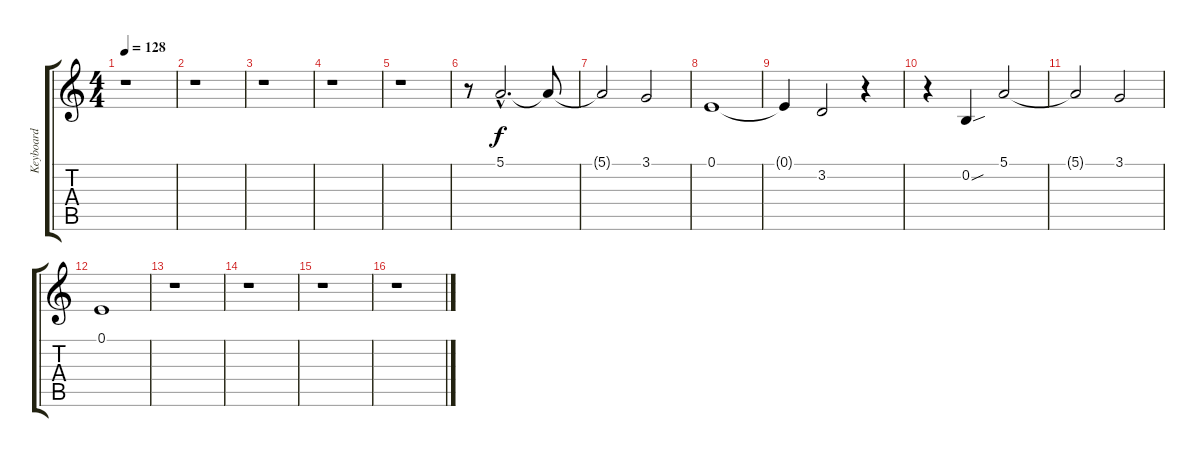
\track ("Keyboard" "Keyboard") {instrument stringensemble1}
\staff {score tabs}
\tuning (E4 B3 G3 D3 A2 E2) {hide}
\ts (4 4)
\tempo 128
\clef g2
\ks c
r.1{dy f} |
r.1 |
r.1 |
r.1 |
r.1 |
r.8 5.1{hac}.2{d} 5.1{t}.8 |
5.1{t}.2 3.1.2 |
0.1.1 |
0.1{t}.4 3.2.2 r.4 |
r.4 0.2{sou}.4 5.1.2 |
5.1{t}.2 3.1.2 |
0.1.1 |
r.1 |
r.1 |
r.1 |
r.1
